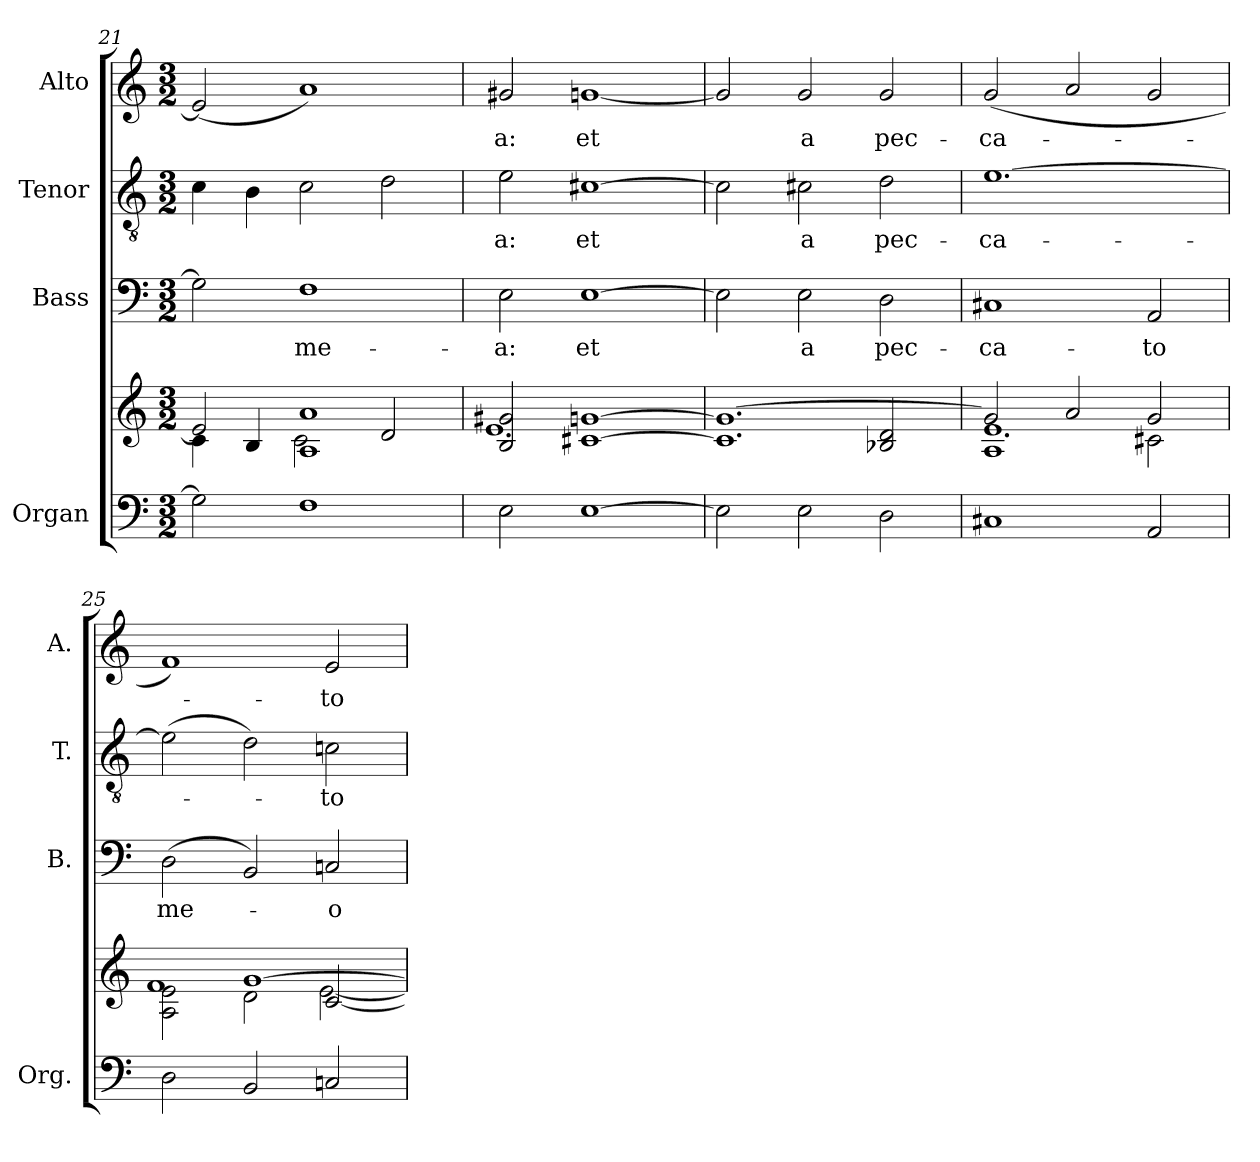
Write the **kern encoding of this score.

**kern	**kern	**kern	**text	**kern	**text	**kern	**text
*part4	*part4	*part3	*part3	*part2	*part2	*part1	*part1
*staff5	*staff4	*staff3	*staff3	*staff2	*staff2	*staff1	*staff1
*I"Organ	*	*I"Bass	*	*I"Tenor	*	*I"Alto	*
*I'Org.	*	*I'B.	*	*I'T.	*	*I'A.	*
*clefF4	*clefG2	*clefF4	*	*clefGv2	*	*clefG2	*
*	*	*	*	*ITrd7c12	*	*	*
*k[]	*k[]	*k[]	*	*k[]	*	*k[]	*
*C:	*C:	*C:	*	*C:	*	*C:	*
*M3/2	*M3/2	*M3/2	*	*M3/2	*	*M3/2	*
=21	=21	=21	=21	=21	=21	=21	=21
*	*^	*	*	*	*	*	*
2Gi\]	2ei/]	4ci\	2Gi\]	.	4Ci\	.	(2ei/]	.
.	.	4Bi/	.	.	4BBi\	.	.	.
!	!	!	!	!LO:LY:b:color=#000000	!	!	!	!
1Fi	1Ai 1ai	2ci\	1Fi	me-	2Ci\	.	1ai)	.
.	.	2di/	.	.	2Di\	.	.	.
=22	=22	=22	=22	=22	=22	=22	=22	=22
!	!	!	!	!LO:LY:b:color=#000000	!	!	!	!
!	!	!	!	!	!	!LO:LY:b:color=#000000	!	!
!	!	!	!	!	!	!	!	!LO:LY:b:color=#000000
2Ei\	2Bi/ 2g#Xi	1.ei	2Ei\	-a:	2Ei\	-a:	2g#Xi/	-a:
!	!	!	!	!LO:LY:b:color=#000000	!	!	!	!
!	!	!	!	!	!	!LO:LY:b:color=#000000	!	!
!	!	!	!	!	!	!	!	!LO:LY:b:color=#000000
[1Ei	[1c#Xi [1gni	.	[1Ei	et	[1C#Xi	et	[1gni	et
=23	=23	=23	=23	=23	=23	=23	=23	=23
2Ei\]	1.c#i] 1.gi_	1ryy	2Ei\]	.	2C#i\]	.	2gi/]	.
!	!	!	!	!LO:LY:b:color=#000000	!	!	!	!
!	!	!	!	!	!	!LO:LY:b:color=#000000	!	!
!	!	!	!	!	!	!	!	!LO:LY:b:color=#000000
2Ei\	.	.	2Ei\	a	2C#Xi\	a	2gi/	a
!	!	!	!	!LO:LY:b:color=#000000	!	!	!	!
!	!	!	!	!	!	!LO:LY:b:color=#000000	!	!
!	!	!	!	!	!	!	!	!LO:LY:b:color=#000000
2Di\	.	2B-Xi/ 2di	2Di\	pec-	2Di\	pec-	2gi/	pec-
=24	=24	=24	=24	=24	=24	=24	=24	=24
*	*	*^	*	*	*	*	*	*
!	!	!	!	!	!LO:LY:b:color=#000000	!	!	!	!
!	!	!	!	!	!	!	!LO:LY:b:color=#000000	!	!
!	!	!	!	!	!	!	!	!	!LO:LY:b:color=#000000
1C#Xi	2gi/]	1.ei	1Ai	1C#Xi	-ca-	[1.Ei	-ca-	(2gi/	-ca-
.	2ai/	.	.	.	.	.	.	2ai/	.
!	!	!	!	!	!LO:LY:b:color=#000000	!	!	!	!
2AAi/	2gi/	.	2c#Xi\	2AAi/	-to	.	.	2gi/	.
=25	=25	=25	=25	=25	=25	=25	=25	=25	=25
*	*	*	*^	*	*	*	*	*	*
!	!	!	!	!	!	!LO:LY:b:color=#000000	!	!	!	!
2Di\	2ryy	2Ai\ 2ei	1fi	1ryy	(2Di\	me-	(2Ei\]	.	1fi)	.
2BBi/	[1gi	2di\	.	.	2BBi/)	.	2Di\)	.	.	.
!	!	!	!	!	!	!LO:LY:b:color=#000000	!	!	!	!
!	!	!	!	!	!	!	!	!LO:LY:b:color=#000000	!	!
!	!	!	!	!	!	!	!	!	!	!LO:LY:b:color=#000000
2Cni/	.	[2ci/	2ryy	[2ei\	2Cni/	-o	2Cni\	-to	2ei/	-to
*	*v	*v	*v	*v	*	*	*	*	*	*
=	=	=	=	=	=	=	=
*-	*-	*-	*-	*-	*-	*-	*-
